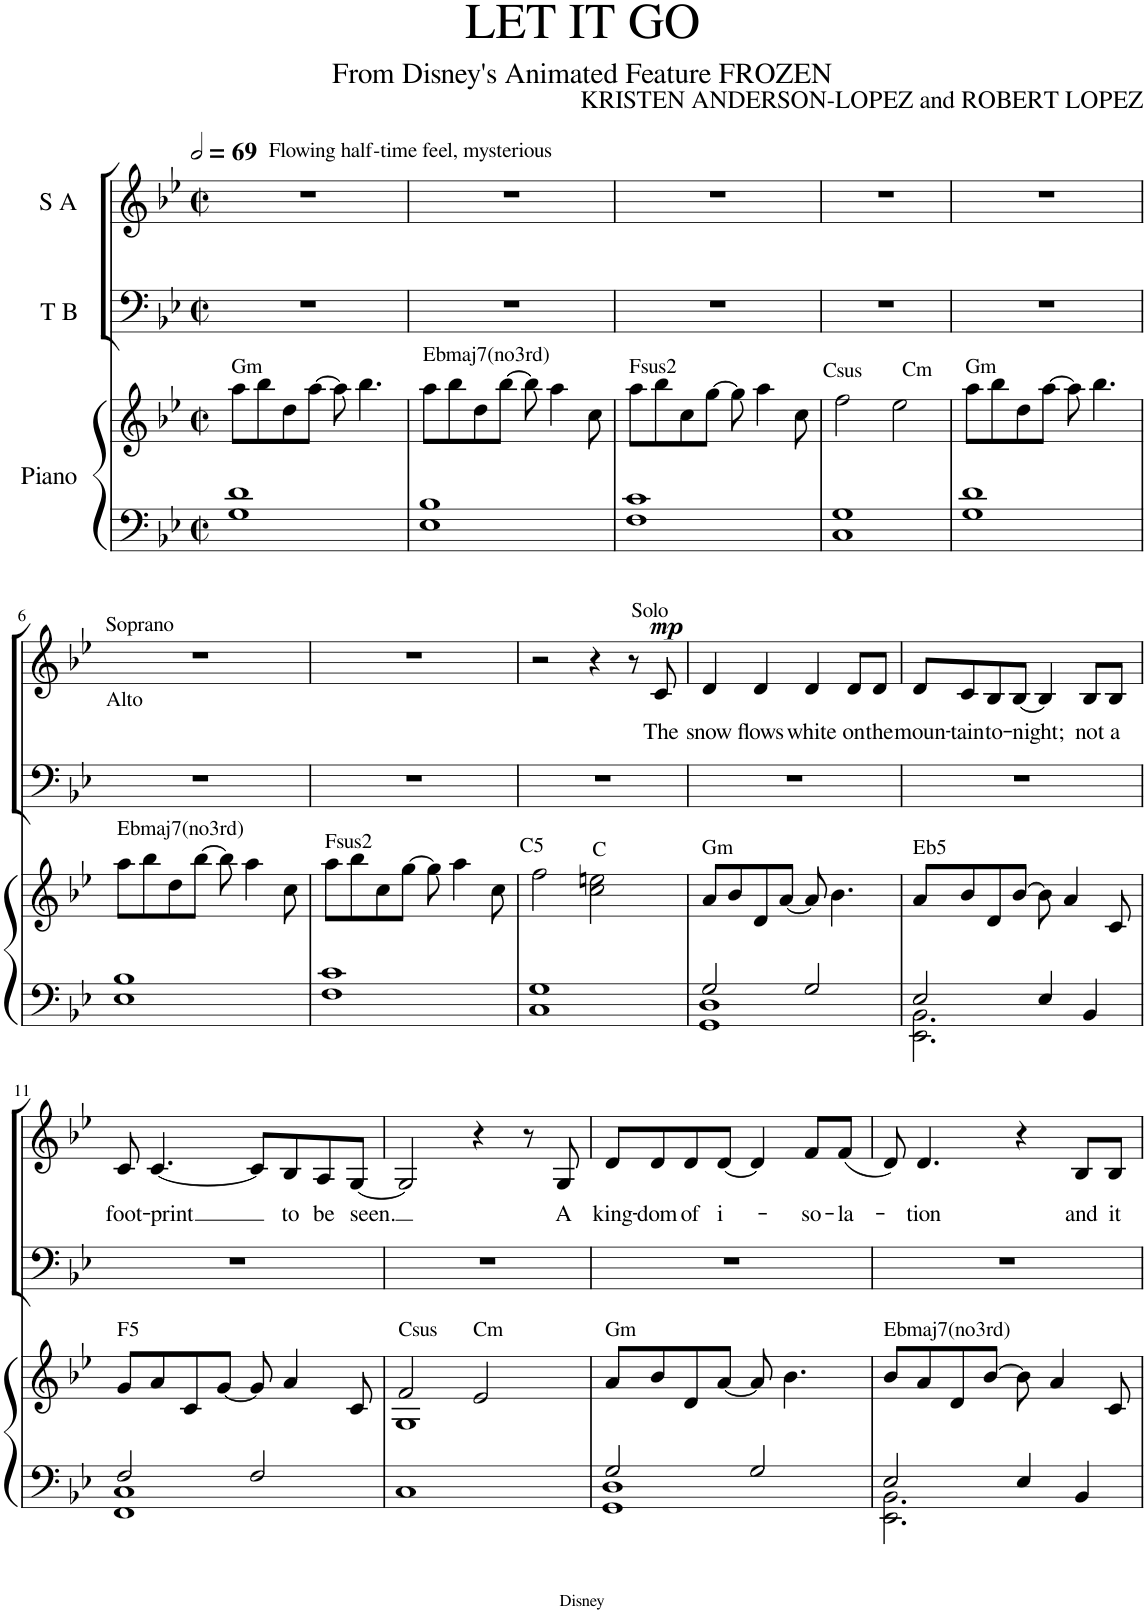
**kern	**kern	**kern	**kern	**text	**dynam
*part3	*part3	*part2	*part1	*part1	*part1
*staff4	*staff3	*staff2	*staff1	*staff1	*staff1
*I"Piano	*	*I"T B	*I"S A	*	*
*I'Pno	*	*	*	*	*
*clefF4	*clefG2	*clefF4	*clefG2	*	*
*k[b-e-]	*k[b-e-]	*k[b-e-]	*k[b-e-]	*	*
*M2/2	*M2/2	*M2/2	*M2/2	*	*
*met(c|)	*met(c|)	*met(c|)	*met(c|)	*	*
*MM138	*MM138	*MM138	*MM138	*	*
=1	=1	=1	=1	=1	=1
!	!	!	!LO:TX:a:t=Flowing half-time feel, mysterious	!	!
!	!LO:TX:a:t=Gm	!	!	!	!
1G 1d	8aa\L	1r	1r	.	.
.	8bb-\	.	.	.	.
.	8dd\	.	.	.	.
.	[8aa\J	.	.	.	.
.	8aa\]	.	.	.	.
.	4.bb-\	.	.	.	.
=2	=2	=2	=2	=2	=2
!	!LO:TX:a:t=Ebmaj7(no3rd)	!	!	!	!
1E- 1B-	8aa\L	1r	1r	.	.
.	8bb-\	.	.	.	.
.	8dd\	.	.	.	.
.	[8bb-\J	.	.	.	.
.	8bb-\]	.	.	.	.
.	4aa\	.	.	.	.
.	8cc\	.	.	.	.
=3	=3	=3	=3	=3	=3
!	!LO:TX:a:t=Fsus2	!	!	!	!
1F 1c	8aa\L	1r	1r	.	.
.	8bb-\	.	.	.	.
.	8cc\	.	.	.	.
.	[8gg\J	.	.	.	.
.	8gg\]	.	.	.	.
.	4aa\	.	.	.	.
.	8cc\	.	.	.	.
=4	=4	=4	=4	=4	=4
!	!LO:TX:a:t=Csus	!	!	!	!
1C 1G	2ff\	1r	1r	.	.
!	!LO:TX:a:t=Cm	!	!	!	!
.	2ee-\	.	.	.	.
=5	=5	=5	=5	=5	=5
!	!LO:TX:a:t=Gm	!	!	!	!
1G 1d	8aa\L	1r	1r	.	.
.	8bb-\	.	.	.	.
.	8dd\	.	.	.	.
.	[8aa\J	.	.	.	.
.	8aa\]	.	.	.	.
.	4.bb-\	.	.	.	.
!!LO:LB:g=z
=6	=6	=6	=6	=6	=6
!	!	!	!LO:TX:a:t=Soprano	!	!
!	!	!	!LO:TX:b:t=Alto	!	!
!	!LO:TX:a:t=Ebmaj7(no3rd)	!	!	!	!
1E- 1B-	8aa\L	1r	1r	.	.
.	8bb-\	.	.	.	.
.	8dd\	.	.	.	.
.	[8bb-\J	.	.	.	.
.	8bb-\]	.	.	.	.
.	4aa\	.	.	.	.
.	8cc\	.	.	.	.
=7	=7	=7	=7	=7	=7
!	!LO:TX:a:t=Fsus2	!	!	!	!
1F 1c	8aa\L	1r	1r	.	.
.	8bb-\	.	.	.	.
.	8cc\	.	.	.	.
.	[8gg\J	.	.	.	.
.	8gg\]	.	.	.	.
.	4aa\	.	.	.	.
.	8cc\	.	.	.	.
=8	=8	=8	=8	=8	=8
!	!LO:TX:a:t=C5	!	!	!	!
1C 1G	2ff\	1r	2r	.	.
!	!LO:TX:a:t=C	!	!	!	!
.	2cc\ 2een\	.	4r	.	.
.	.	.	8r	.	.
!	!	!	!LO:TX:a:t=Solo	!	!
!	!	!	!	!LO:LY:b	!LO:DY:a
.	.	.	8c/	The	mp
=9	=9	=9	=9	=9	=9
*^	*	*	*	*	*
!	!	!LO:TX:a:t=Gm	!	!	!	!
!	!	!	!	!	!LO:LY:b	!
2G/	1GG 1D	8a/L	1r	4d/	snow	.
.	.	8b-/	.	.	.	.
!	!	!	!	!	!LO:LY:b	!
.	.	8d/	.	4d/	flows	.
.	.	[8a/J	.	.	.	.
!	!	!	!	!	!LO:LY:b	!
2G/	.	8a/]	.	4d/	white	.
.	.	4.b-\	.	.	.	.
!	!	!	!	!	!LO:LY:b	!
.	.	.	.	8d/L	on	.
!	!	!	!	!	!LO:LY:b	!
.	.	.	.	8d/J	the	.
=10	=10	=10	=10	=10	=10	=10
!	!	!LO:TX:a:t=Eb5	!	!	!	!
!	!	!	!	!	!LO:LY:b	!
2E-/	2.EE-\ 2.BB-\	8a/L	1r	8d/L	moun-	.
!	!	!	!	!	!LO:LY:b	!
.	.	8b-/	.	8c/	-tain	.
!	!	!	!	!	!LO:LY:b	!
.	.	8d/	.	8B-/	to-	.
!	!	!	!	!	!LO:LY:b	!
.	.	[8b-/J	.	[8B-/J	-night;	.
4E-/	.	8b-\]	.	4B-/]	.	.
.	.	4a/	.	.	.	.
!	!	!	!	!	!LO:LY:b	!
4BB-/	4ryy	.	.	8B-/L	not	.
!	!	!	!	!	!LO:LY:b	!
.	.	8c/	.	8B-/J	a	.
!!LO:LB:g=z
=11	=11	=11	=11	=11	=11	=11
!	!	!LO:TX:a:t=F5	!	!	!	!
!	!	!	!	!	!LO:LY:b	!
2F/	1FF 1C	8g/L	1r	8c/	foot-	.
!	!	!	!	!	!LO:LY:b	!
.	.	8a/	.	[4.c/	-print	.
.	.	8c/	.	.	.	.
.	.	[8g/J	.	.	.	.
2F/	.	8g/]	.	8c/L]	.	.
!	!	!	!	!	!LO:LY:b	!
.	.	4a/	.	8B-/	to	.
!	!	!	!	!	!LO:LY:b	!
.	.	.	.	8A/	be	.
!	!	!	!	!	!LO:LY:b	!
.	.	8c/	.	[8G/J	seen.	.
*v	*v	*	*	*	*	*
=12	=12	=12	=12	=12	=12
*	*^	*	*	*	*
!	!LO:TX:a:t=Csus	!	!	!	!	!
1C	2f/	1G	1r	2G/]	.	.
!	!LO:TX:a:t=Cm	!	!	!	!	!
.	2e-/	.	.	4r	.	.
.	.	.	.	8r	.	.
!	!	!	!	!	!LO:LY:b	!
.	.	.	.	8G/	A	.
*	*v	*v	*	*	*	*
=13	=13	=13	=13	=13	=13
*^	*	*	*	*	*
!	!	!LO:TX:a:t=Gm	!	!	!	!
!	!	!	!	!	!LO:LY:b	!
2G/	1GG 1D	8a/L	1r	8d/L	king-	.
!	!	!	!	!	!LO:LY:b	!
.	.	8b-/	.	8d/	-dom	.
!	!	!	!	!	!LO:LY:b	!
.	.	8d/	.	8d/	of	.
!	!	!	!	!	!LO:LY:b	!
.	.	[8a/J	.	[8d/J	i-	.
2G/	.	8a/]	.	4d/]	.	.
.	.	4.b-\	.	.	.	.
!	!	!	!	!	!LO:LY:b	!
.	.	.	.	8f/L	-so-	.
!	!	!	!	!	!LO:LY:b	!
.	.	.	.	(8f/J	-la-	.
=14	=14	=14	=14	=14	=14	=14
!	!	!LO:TX:a:t=Ebmaj7(no3rd)	!	!	!	!
2E-/	2.EE-\ 2.BB-\	8b-/L	1r	8d/)	.	.
!	!	!	!	!	!LO:LY:b	!
.	.	8a/	.	4.d/	-tion	.
.	.	8d/	.	.	.	.
.	.	[8b-/J	.	.	.	.
4E-/	.	8b-\]	.	4r	.	.
.	.	4a/	.	.	.	.
!	!	!	!	!	!LO:LY:b	!
4BB-/	4ryy	.	.	8B-/L	and	.
!	!	!	!	!	!LO:LY:b	!
.	.	8c/	.	8B-/J	it	.
*v	*v	*	*	*	*	*
=	=	=	=	=	=
*-	*-	*-	*-	*-	*-
